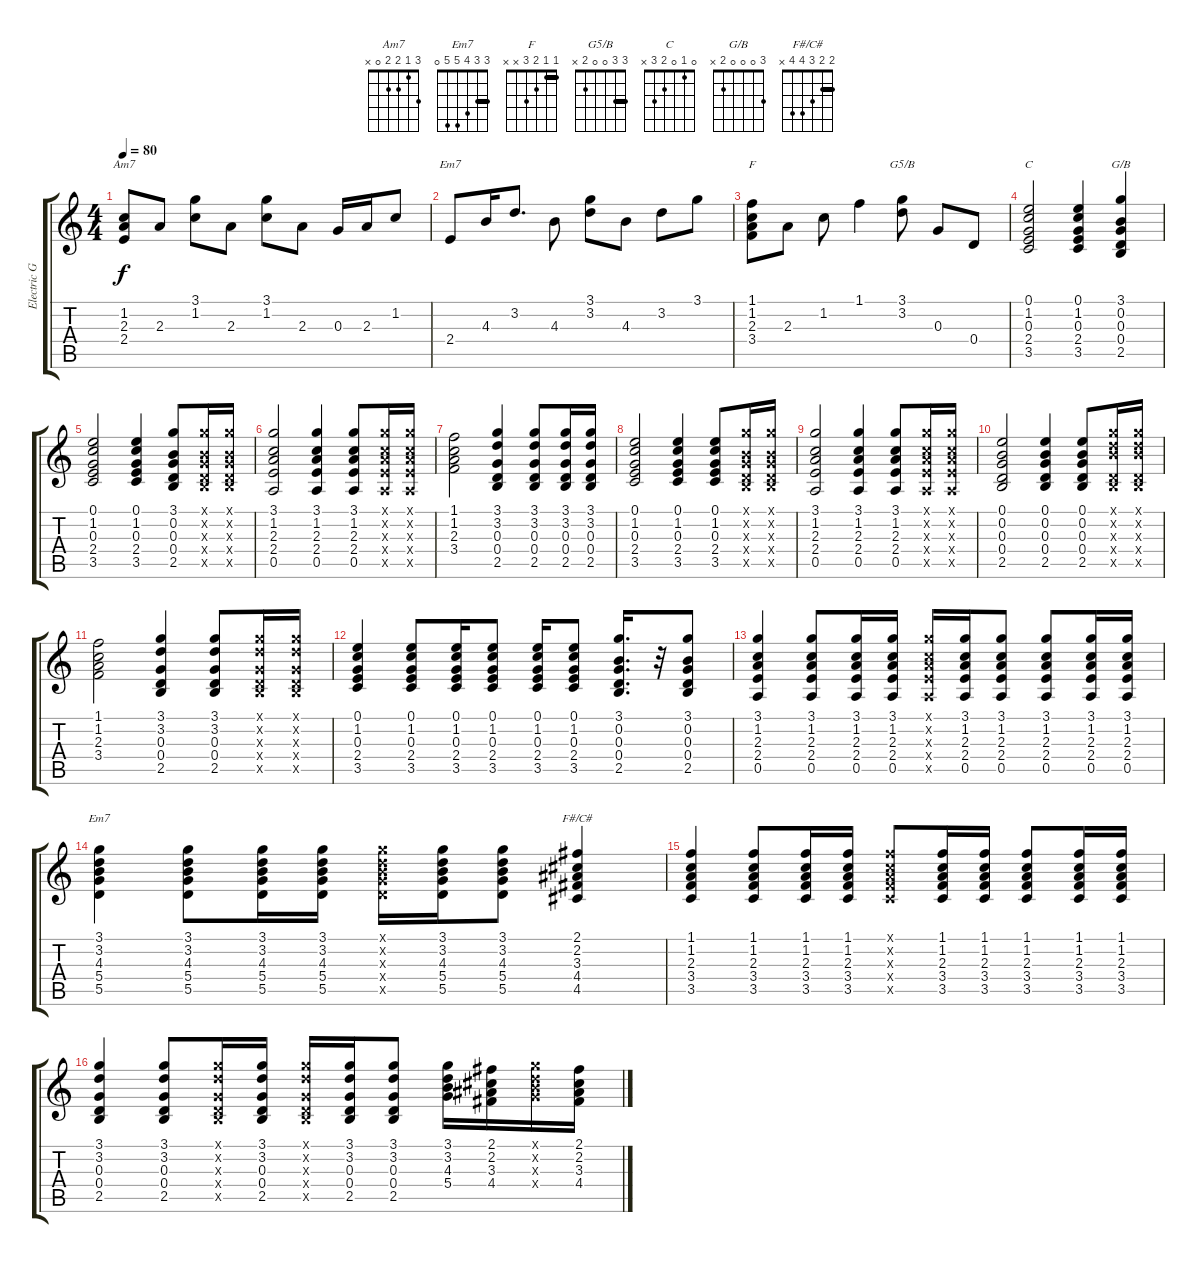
\track ("Electric Guitar (Drive)" "Electric G") {instrument overdrivenguitar}
\staff {score tabs}
\tuning (E4 B3 G3 D3 A2 E2) {hide}
\chord ("Am7" 3 1 2 2 0 x)
\chord ("Em7" 3 3 4 0 2 0) {barre 3}
\chord ("F" 1 1 2 3 x x) {barre 1}
\chord ("G5/B" 3 3 0 0 2 x) {barre 3}
\chord ("C" 0 1 0 2 3 x)
\chord ("G/B" 3 0 0 0 2 x)
\chord ("Em7" 3 3 4 5 5 0) {barre 3}
\chord ("F#/C#" 2 2 3 4 4 x) {barre 2}
\ts (4 4)
\tempo 80
\clef g2
\ks c
(1.2 2.3 2.4).8{ch "Am7" dy f} 2.3.8 (3.1 1.2).8 2.3.8 (3.1 1.2).8 2.3.8 0.3.16 2.3.16 1.2.8 |
2.4.8{ch "Em7"} 4.3.16 3.2.8{d} 4.3.8 (3.1 3.2).8 4.3.8 3.2.8 3.1.8 |
(1.1 1.2 2.3 3.4).8{ch "F"} 2.3.8 1.2.8 1.1.4 (3.1 3.2).8{ch "G5/B"} 0.3.8 0.4.8 |
(0.1 1.2 0.3 2.4 3.5).2{ch "C"} (0.1 1.2 0.3 2.4 3.5).4 (3.1 0.2 0.3 0.4 2.5).4{ch "G/B"} |
(0.1 1.2 0.3 2.4 3.5).2 (0.1 1.2 0.3 2.4 3.5).4 (3.1 0.2 0.3 0.4 2.5).8 (3.1{x} 0.2{x} 0.3{x} 0.4{x} 2.5{x}).16 (3.1{x} 0.2{x} 0.3{x} 0.4{x} 2.5{x}).16 |
(3.1 1.2 2.3 2.4 0.5).2 (3.1 1.2 2.3 2.4 0.5).4 (3.1 1.2 2.3 2.4 0.5).8 (3.1{x} 1.2{x} 2.3{x} 2.4{x} 0.5{x}).16 (3.1{x} 1.2{x} 2.3{x} 2.4{x} 0.5{x}).16 |
(1.1 1.2 2.3 3.4).2 (3.1 3.2 0.3 0.4 2.5).4 (3.1 3.2 0.3 0.4 2.5).8 (3.1 3.2 0.3 0.4 2.5).16 (3.1 3.2 0.3 0.4 2.5).16 |
(0.1 1.2 0.3 2.4 3.5).2 (0.1 1.2 0.3 2.4 3.5).4 (0.1 1.2 0.3 2.4 3.5).8 (3.1{x} 0.2{x} 0.3{x} 0.4{x} 2.5{x}).16 (3.1{x} 0.2{x} 0.3{x} 0.4{x} 2.5{x}).16 |
(3.1 1.2 2.3 2.4 0.5).2 (3.1 1.2 2.3 2.4 0.5).4 (3.1 1.2 2.3 2.4 0.5).8 (3.1{x} 1.2{x} 2.3{x} 2.4{x} 0.5{x}).16 (3.1{x} 1.2{x} 2.3{x} 2.4{x} 0.5{x}).16 |
(0.1 0.2 0.3 0.4 2.5).2 (0.1 0.2 0.3 0.4 2.5).4 (0.1 0.2 0.3 0.4 2.5).8 (3.1{x} 3.2{x} 4.3{x} 0.4{x} 2.5{x}).16 (3.1{x} 3.2{x} 4.3{x} 0.4{x} 2.5{x}).16 |
(1.1 1.2 2.3 3.4).2 (3.1 3.2 0.3 0.4 2.5).4 (3.1 3.2 0.3 0.4 2.5).8 (3.1{x} 3.2{x} 0.3{x} 0.4{x} 2.5{x}).16 (3.1{x} 3.2{x} 0.3{x} 0.4{x} 2.5{x}).16 |
(0.1 1.2 0.3 2.4 3.5).4 (0.1 1.2 0.3 2.4 3.5).8 (0.1 1.2 0.3 2.4 3.5).16 (0.1 1.2 0.3 2.4 3.5).8 (0.1 1.2 0.3 2.4 3.5).16 (0.1 1.2 0.3 2.4 3.5).8 (3.1 0.2 0.3 0.4 2.5).16{d} r.32 (3.1 0.2 0.3 0.4 2.5).8 |
(3.1 1.2 2.3 2.4 0.5).4 (3.1 1.2 2.3 2.4 0.5).8 (3.1 1.2 2.3 2.4 0.5).16 (3.1 1.2 2.3 2.4 0.5).16 (3.1{x} 1.2{x} 2.3{x} 2.4{x} 0.5{x}).16 (3.1 1.2 2.3 2.4 0.5).16 (3.1 1.2 2.3 2.4 0.5).8 (3.1 1.2 2.3 2.4 0.5).8 (3.1 1.2 2.3 2.4 0.5).16 (3.1 1.2 2.3 2.4 0.5).16 |
(3.1 3.2 4.3 5.4 5.5).4{ch "Em7"} (3.1 3.2 4.3 5.4 5.5).8 (3.1 3.2 4.3 5.4 5.5).16 (3.1 3.2 4.3 5.4 5.5).16 (3.1{x} 3.2{x} 4.3{x} 5.4{x} 5.5{x}).16 (3.1 3.2 4.3 5.4 5.5).16 (3.1 3.2 4.3 5.4 5.5).8 (2.1 2.2 3.3 4.4 4.5).4{ch "F#/C#"} |
(1.1 1.2 2.3 3.4 3.5).4 (1.1 1.2 2.3 3.4 3.5).8 (1.1 1.2 2.3 3.4 3.5).16 (1.1 1.2 2.3 3.4 3.5).16 (1.1{x} 1.2{x} 2.3{x} 3.4{x} 3.5{x}).8 (1.1 1.2 2.3 3.4 3.5).16 (1.1 1.2 2.3 3.4 3.5).16 (1.1 1.2 2.3 3.4 3.5).8 (1.1 1.2 2.3 3.4 3.5).16 (1.1 1.2 2.3 3.4 3.5).16 |
(3.1 3.2 0.3 0.4 2.5).4 (3.1 3.2 0.3 0.4 2.5).8 (3.1{x} 3.2{x} 0.3{x} 0.4{x} 2.5{x}).16 (3.1 3.2 0.3 0.4 2.5).16 (3.1{x} 3.2{x} 0.3{x} 0.4{x} 2.5{x}).16 (3.1 3.2 0.3 0.4 2.5).16 (3.1 3.2 0.3 0.4 2.5).8 (3.1 3.2 4.3 5.4).16 (2.1 2.2 3.3 4.4).16 (3.1{x} 3.2{x} 4.3{x} 5.4{x}).16 (2.1 2.2 3.3 4.4).16
